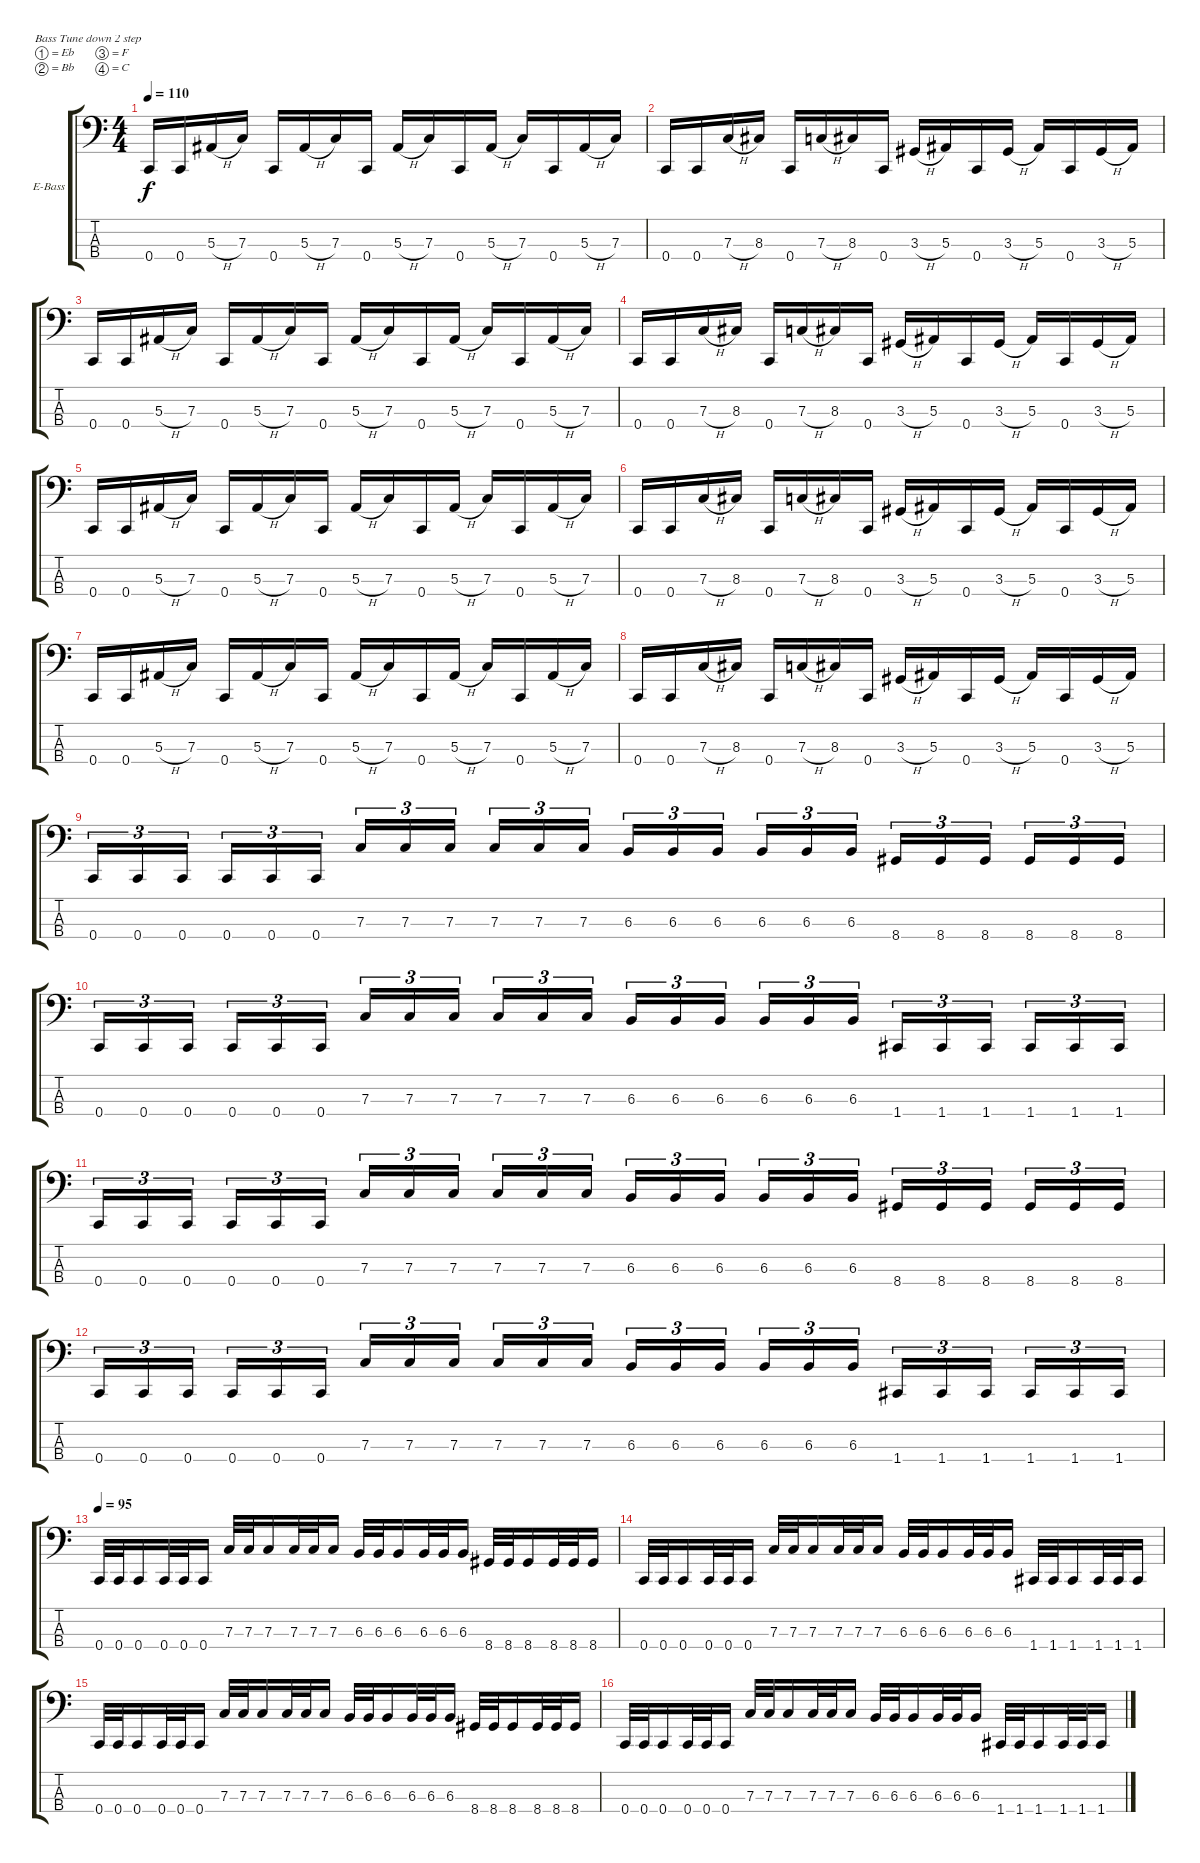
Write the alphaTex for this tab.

\defaultSystemsLayout 4
\bracketExtendMode groupsimilarinstruments
\firstSystemTrackNameOrientation horizontal
\otherSystemsTrackNameOrientation horizontal
\track ("Electric Bass" "E-Bass") {instrument electricbassfinger}
\staff {score tabs}
\tuning (Eb2 Bb1 F1 C1)
\ts (4 4)
\tempo 110
\clef f4
\ks c
0.4.16{dy f} 0.4.16 5.3{h}.16 7.3.16 0.4.16 5.3{h}.16 7.3.16 0.4.16 5.3{h}.16 7.3.16 0.4.16 5.3{h}.16 7.3.16 0.4.16 5.3{h}.16 7.3.16 |
0.4.16 0.4.16 7.3{h}.16 8.3.16 0.4.16 7.3{h}.16 8.3.16 0.4.16 3.3{h}.16 5.3.16 0.4.16 3.3{h}.16 5.3.16 0.4.16 3.3{h}.16 5.3.16 |
0.4.16 0.4.16 5.3{h}.16 7.3.16 0.4.16 5.3{h}.16 7.3.16 0.4.16 5.3{h}.16 7.3.16 0.4.16 5.3{h}.16 7.3.16 0.4.16 5.3{h}.16 7.3.16 |
0.4.16 0.4.16 7.3{h}.16 8.3.16 0.4.16 7.3{h}.16 8.3.16 0.4.16 3.3{h}.16 5.3.16 0.4.16 3.3{h}.16 5.3.16 0.4.16 3.3{h}.16 5.3.16 |
0.4.16 0.4.16 5.3{h}.16 7.3.16 0.4.16 5.3{h}.16 7.3.16 0.4.16 5.3{h}.16 7.3.16 0.4.16 5.3{h}.16 7.3.16 0.4.16 5.3{h}.16 7.3.16 |
0.4.16 0.4.16 7.3{h}.16 8.3.16 0.4.16 7.3{h}.16 8.3.16 0.4.16 3.3{h}.16 5.3.16 0.4.16 3.3{h}.16 5.3.16 0.4.16 3.3{h}.16 5.3.16 |
0.4.16 0.4.16 5.3{h}.16 7.3.16 0.4.16 5.3{h}.16 7.3.16 0.4.16 5.3{h}.16 7.3.16 0.4.16 5.3{h}.16 7.3.16 0.4.16 5.3{h}.16 7.3.16 |
0.4.16 0.4.16 7.3{h}.16 8.3.16 0.4.16 7.3{h}.16 8.3.16 0.4.16 3.3{h}.16 5.3.16 0.4.16 3.3{h}.16 5.3.16 0.4.16 3.3{h}.16 5.3.16 |
0.4.16{tu (3 2)} 0.4.16{tu (3 2)} 0.4.16{tu (3 2)} 0.4.16{tu (3 2)} 0.4.16{tu (3 2)} 0.4.16{tu (3 2)} 7.3.16{tu (3 2)} 7.3.16{tu (3 2)} 7.3.16{tu (3 2)} 7.3.16{tu (3 2)} 7.3.16{tu (3 2)} 7.3.16{tu (3 2)} 6.3.16{tu (3 2)} 6.3.16{tu (3 2)} 6.3.16{tu (3 2)} 6.3.16{tu (3 2)} 6.3.16{tu (3 2)} 6.3.16{tu (3 2)} 8.4.16{tu (3 2)} 8.4.16{tu (3 2)} 8.4.16{tu (3 2)} 8.4.16{tu (3 2)} 8.4.16{tu (3 2)} 8.4.16{tu (3 2)} |
0.4.16{tu (3 2)} 0.4.16{tu (3 2)} 0.4.16{tu (3 2)} 0.4.16{tu (3 2)} 0.4.16{tu (3 2)} 0.4.16{tu (3 2)} 7.3.16{tu (3 2)} 7.3.16{tu (3 2)} 7.3.16{tu (3 2)} 7.3.16{tu (3 2)} 7.3.16{tu (3 2)} 7.3.16{tu (3 2)} 6.3.16{tu (3 2)} 6.3.16{tu (3 2)} 6.3.16{tu (3 2)} 6.3.16{tu (3 2)} 6.3.16{tu (3 2)} 6.3.16{tu (3 2)} 1.4.16{tu (3 2)} 1.4.16{tu (3 2)} 1.4.16{tu (3 2)} 1.4.16{tu (3 2)} 1.4.16{tu (3 2)} 1.4.16{tu (3 2)} |
0.4.16{tu (3 2)} 0.4.16{tu (3 2)} 0.4.16{tu (3 2)} 0.4.16{tu (3 2)} 0.4.16{tu (3 2)} 0.4.16{tu (3 2)} 7.3.16{tu (3 2)} 7.3.16{tu (3 2)} 7.3.16{tu (3 2)} 7.3.16{tu (3 2)} 7.3.16{tu (3 2)} 7.3.16{tu (3 2)} 6.3.16{tu (3 2)} 6.3.16{tu (3 2)} 6.3.16{tu (3 2)} 6.3.16{tu (3 2)} 6.3.16{tu (3 2)} 6.3.16{tu (3 2)} 8.4.16{tu (3 2)} 8.4.16{tu (3 2)} 8.4.16{tu (3 2)} 8.4.16{tu (3 2)} 8.4.16{tu (3 2)} 8.4.16{tu (3 2)} |
0.4.16{tu (3 2)} 0.4.16{tu (3 2)} 0.4.16{tu (3 2)} 0.4.16{tu (3 2)} 0.4.16{tu (3 2)} 0.4.16{tu (3 2)} 7.3.16{tu (3 2)} 7.3.16{tu (3 2)} 7.3.16{tu (3 2)} 7.3.16{tu (3 2)} 7.3.16{tu (3 2)} 7.3.16{tu (3 2)} 6.3.16{tu (3 2)} 6.3.16{tu (3 2)} 6.3.16{tu (3 2)} 6.3.16{tu (3 2)} 6.3.16{tu (3 2)} 6.3.16{tu (3 2)} 1.4.16{tu (3 2)} 1.4.16{tu (3 2)} 1.4.16{tu (3 2)} 1.4.16{tu (3 2)} 1.4.16{tu (3 2)} 1.4.16{tu (3 2)} |
\tempo 95
0.4.32 0.4.32 0.4.16 0.4.32 0.4.32 0.4.16 7.3.32 7.3.32 7.3.16 7.3.32 7.3.32 7.3.16 6.3.32 6.3.32 6.3.16 6.3.32 6.3.32 6.3.16 8.4.32 8.4.32 8.4.16 8.4.32 8.4.32 8.4.16 |
0.4.32 0.4.32 0.4.16 0.4.32 0.4.32 0.4.16 7.3.32 7.3.32 7.3.16 7.3.32 7.3.32 7.3.16 6.3.32 6.3.32 6.3.16 6.3.32 6.3.32 6.3.16 1.4.32 1.4.32 1.4.16 1.4.32 1.4.32 1.4.16 |
0.4.32 0.4.32 0.4.16 0.4.32 0.4.32 0.4.16 7.3.32 7.3.32 7.3.16 7.3.32 7.3.32 7.3.16 6.3.32 6.3.32 6.3.16 6.3.32 6.3.32 6.3.16 8.4.32 8.4.32 8.4.16 8.4.32 8.4.32 8.4.16 |
0.4.32 0.4.32 0.4.16 0.4.32 0.4.32 0.4.16 7.3.32 7.3.32 7.3.16 7.3.32 7.3.32 7.3.16 6.3.32 6.3.32 6.3.16 6.3.32 6.3.32 6.3.16 1.4.32 1.4.32 1.4.16 1.4.32 1.4.32 1.4.16
